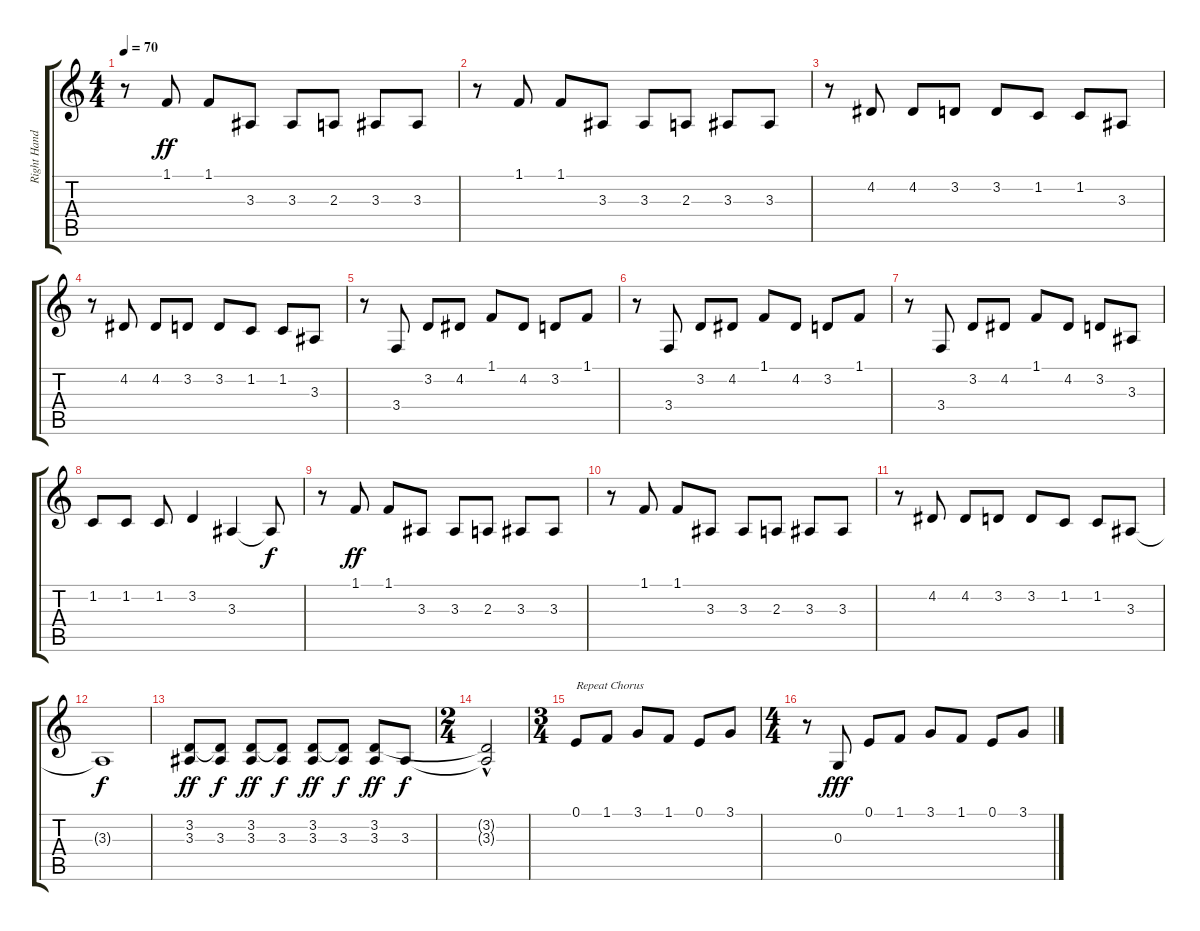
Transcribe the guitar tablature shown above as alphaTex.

\track ("Right Hand -2" "Right Hand") {instrument acousticgrandpiano}
\staff {score tabs}
\tuning (E4 B3 G3 D3 A2 E2) {hide}
\ts (4 4)
\tempo 70
\clef g2
\ks c
r.8{dy f} 1.1.8{dy ff} 1.1.8 3.3.8 3.3.8 2.3.8 3.3.8 3.3.8 |
r.8 1.1.8 1.1.8 3.3.8 3.3.8 2.3.8 3.3.8 3.3.8 |
r.8 4.2.8 4.2.8 3.2.8 3.2.8 1.2.8 1.2.8 3.3.8 |
r.8 4.2.8 4.2.8 3.2.8 3.2.8 1.2.8 1.2.8 3.3.8 |
r.8 3.4.8 3.2.8 4.2.8 1.1.8 4.2.8 3.2.8 1.1.8 |
r.8 3.4.8 3.2.8 4.2.8 1.1.8 4.2.8 3.2.8 1.1.8 |
r.8 3.4.8 3.2.8 4.2.8 1.1.8 4.2.8 3.2.8 3.3.8 |
1.2.8 1.2.8 1.2.8 3.2.4 3.3.4 3.3{t}.8{dy f} |
r.8 1.1.8{dy ff} 1.1.8 3.3.8 3.3.8 2.3.8 3.3.8 3.3.8 |
r.8 1.1.8 1.1.8 3.3.8 3.3.8 2.3.8 3.3.8 3.3.8 |
r.8 4.2.8 4.2.8 3.2.8 3.2.8 1.2.8 1.2.8 3.3.8 |
3.3{t}.1{dy f} |
(3.2 3.3).8{dy ff volume 11} (3.2{t} 3.3).8{dy f} (3.2 3.3).8{dy ff} (3.2{t} 3.3).8{dy f} (3.2 3.3).8{dy ff} (3.2{t} 3.3).8{dy f} (3.2 3.3).8{dy ff} 3.3.8{dy f} |
\ts (2 4)
(3.2{hac t} 3.3{t}).2 |
\ts (3 4)
0.1.8{txt "Repeat Chorus" volume 8} 1.1.8 3.1.8 1.1.8 0.1.8 3.1.8 |
\ts (4 4)
r.8 0.3.8{dy fff} 0.1.8 1.1.8 3.1.8 1.1.8 0.1.8 3.1.8
